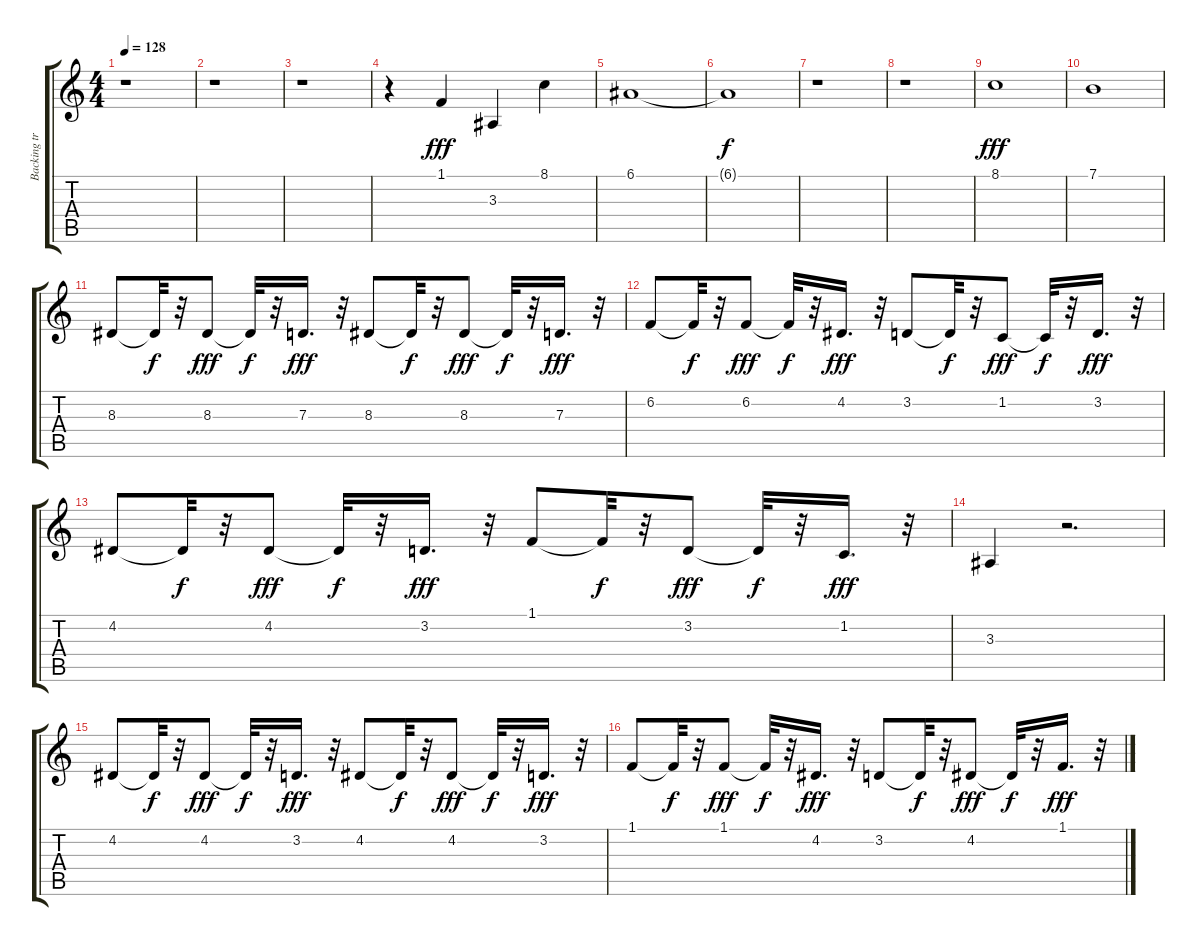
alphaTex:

\track ("Backing track 1" "Backing tr") {instrument stringensemble1}
\staff {score tabs}
\tuning (E4 B3 G3 D3 A2 E2) {hide}
\ts (4 4)
\tempo 128
\clef g2
\ks c
r.1{dy f} |
r.1 |
r.1 |
r.4 1.1.4{dy fff} 3.3.4 8.1.4 |
6.1.1 |
6.1{t}.1{dy f} |
r.1 |
r.1 |
8.1.1{dy fff} |
7.1.1 |
8.3.8 8.3{t}.32{dy f} r.32 8.3.8{dy fff} 8.3{t}.32{dy f} r.32 7.3.16{d dy fff} r.32 8.3.8 8.3{t}.32{dy f} r.32 8.3.8{dy fff} 8.3{t}.32{dy f} r.32 7.3.16{d dy fff} r.32 |
6.2.8 6.2{t}.32{dy f} r.32 6.2.8{dy fff} 6.2{t}.32{dy f} r.32 4.2.16{d dy fff} r.32 3.2.8 3.2{t}.32{dy f} r.32 1.2.8{dy fff} 1.2{t}.32{dy f} r.32 3.2.16{d dy fff} r.32 |
4.2.8 4.2{t}.32{dy f} r.32 4.2.8{dy fff} 4.2{t}.32{dy f} r.32 3.2.16{d dy fff} r.32 1.1.8 1.1{t}.32{dy f} r.32 3.2.8{dy fff} 3.2{t}.32{dy f} r.32 1.2.16{d dy fff} r.32 |
3.3.4 r.2{d} |
4.2.8 4.2{t}.32{dy f} r.32 4.2.8{dy fff} 4.2{t}.32{dy f} r.32 3.2.16{d dy fff} r.32 4.2.8 4.2{t}.32{dy f} r.32 4.2.8{dy fff} 4.2{t}.32{dy f} r.32 3.2.16{d dy fff} r.32 |
1.1.8 1.1{t}.32{dy f} r.32 1.1.8{dy fff} 1.1{t}.32{dy f} r.32 4.2.16{d dy fff} r.32 3.2.8 3.2{t}.32{dy f} r.32 4.2.8{dy fff} 4.2{t}.32{dy f} r.32 1.1.16{d dy fff} r.32
